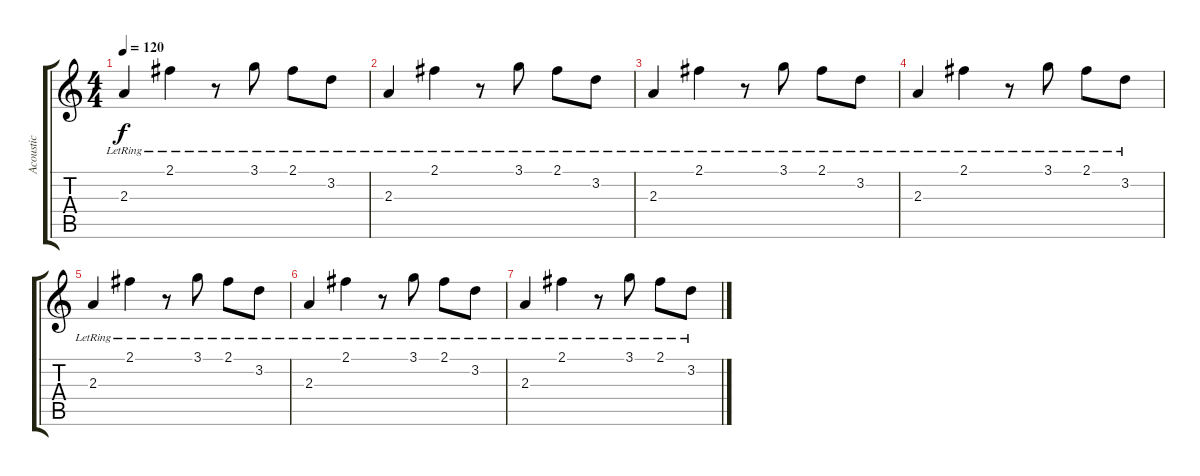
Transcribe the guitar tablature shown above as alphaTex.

\track ("Acoustic" "Acoustic") {instrument acousticguitarsteel}
\staff {score tabs}
\tuning (E4 B3 G3 D3 A2 E2) {hide}
\ts (4 4)
\tempo 120
\clef g2
\ks c
2.3{lr}.4{dy f} 2.1{lr}.4 r.8 3.1{lr}.8 2.1{lr}.8 3.2{lr}.8 |
2.3{lr}.4 2.1{lr}.4 r.8 3.1{lr}.8 2.1{lr}.8 3.2{lr}.8 |
2.3{lr}.4 2.1{lr}.4 r.8 3.1{lr}.8 2.1{lr}.8 3.2{lr}.8 |
2.3{lr}.4 2.1{lr}.4 r.8 3.1{lr}.8 2.1{lr}.8 3.2{lr}.8 |
2.3{lr}.4 2.1{lr}.4 r.8 3.1{lr}.8 2.1{lr}.8 3.2{lr}.8 |
2.3{lr}.4 2.1{lr}.4 r.8 3.1{lr}.8 2.1{lr}.8 3.2{lr}.8 |
2.3{lr}.4 2.1{lr}.4 r.8 3.1{lr}.8 2.1{lr}.8 3.2{lr}.8
